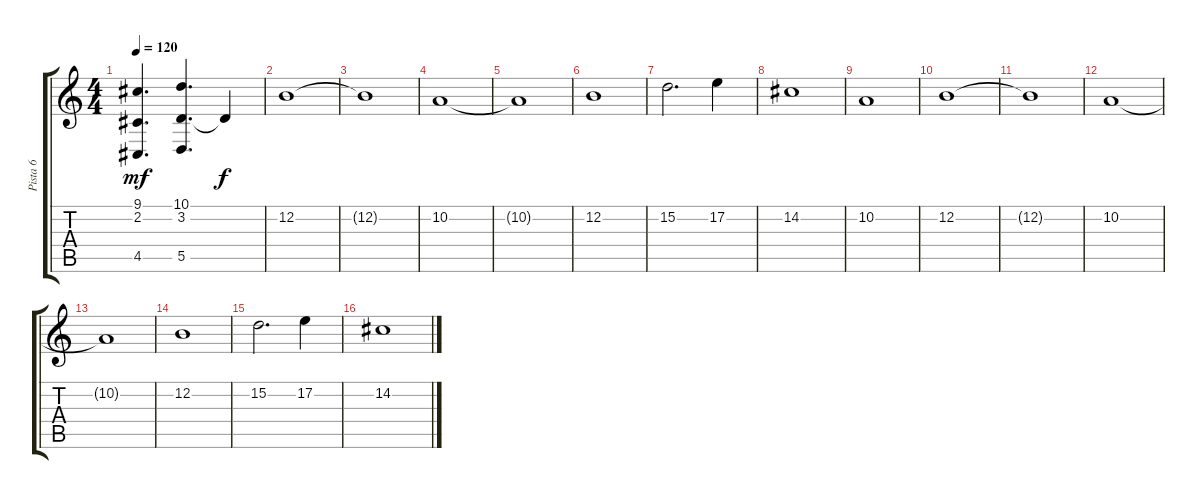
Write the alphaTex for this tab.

\track ("Pista 6" "Pista 6") {instrument vibraphone}
\staff {score tabs}
\tuning (E4 B3 G3 D3 A2 E2) {hide}
\ts (4 4)
\tempo 120
\clef g2
\ks c
(9.1 2.2 4.5).4{d dy mf} (10.1 3.2 5.5).4{d} 3.2{t}.4{dy f} |
12.2.1{volume 9 instrument synthstrings1} |
12.2{t}.1 |
10.2.1 |
10.2{t}.1 |
12.2.1 |
15.2.2{d} 17.2.4 |
14.2.1 |
10.2.1 |
12.2.1{volume 9 instrument synthstrings1} |
12.2{t}.1 |
10.2.1 |
10.2{t}.1 |
12.2.1 |
15.2.2{d} 17.2.4 |
14.2.1
